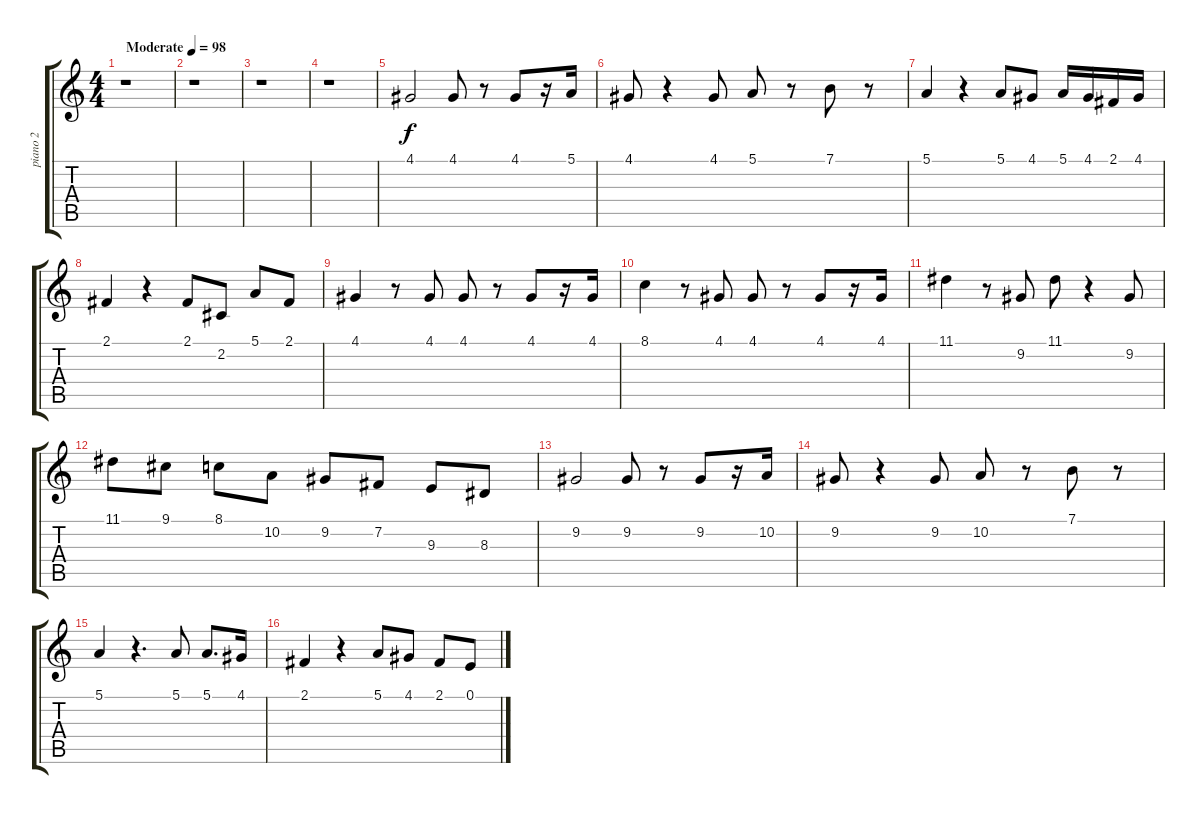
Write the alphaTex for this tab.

\track ("piano 2" "piano 2") {instrument acousticgrandpiano}
\staff {score tabs}
\tuning (E4 B3 G3 D3 A2 E2) {hide}
\ts (4 4)
\tempo (98 "Moderate")
\clef g2
\ks c
r.1{dy f instrument acousticgrandpiano} |
r.1 |
r.1 |
r.1 |
4.1.2 4.1.8 r.8 4.1.8 r.16 5.1.16 |
4.1.8 r.4 4.1.8 5.1.8 r.8 7.1.8 r.8 |
5.1.4 r.4 5.1.8 4.1.8 5.1.16 4.1.16 2.1.16 4.1.16 |
2.1.4 r.4 2.1.8 2.2.8 5.1.8 2.1.8 |
4.1.4 r.8 4.1.8 4.1.8 r.8 4.1.8 r.16 4.1.16 |
8.1.4 r.8 4.1.8 4.1.8 r.8 4.1.8 r.16 4.1.16 |
11.1.4 r.8 9.2.8 11.1.8 r.4 9.2.8 |
11.1.8 9.1.8 8.1.8 10.2.8 9.2.8 7.2.8 9.3.8 8.3.8 |
9.2.2 9.2.8 r.8 9.2.8 r.16 10.2.16 |
9.2.8 r.4 9.2.8 10.2.8 r.8 7.1.8 r.8 |
5.1.4 r.4{d} 5.1.8 5.1.8{d} 4.1.16 |
2.1.4 r.4 5.1.8 4.1.8 2.1.8 0.1.8
